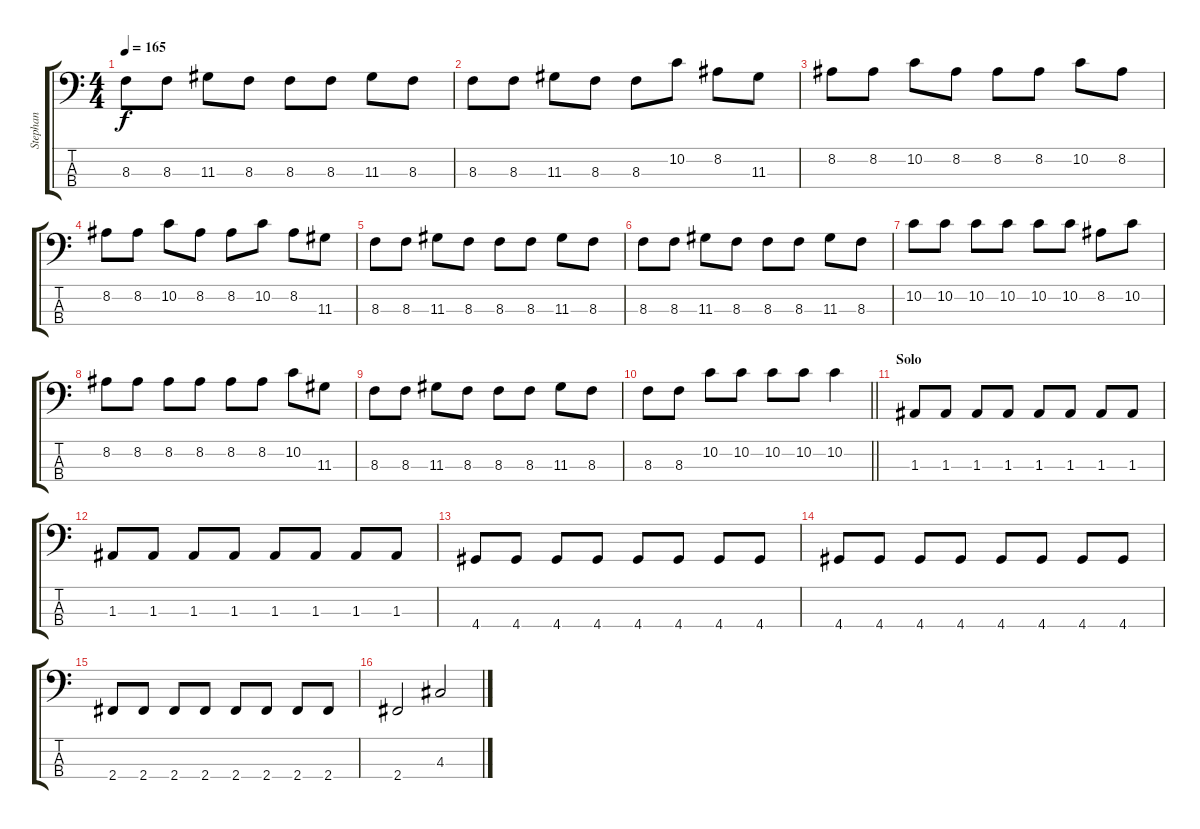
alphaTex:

\track ("Stephan" "Stephan") {instrument electricbassfinger}
\staff {score tabs}
\tuning (G2 D2 A1 E1) {hide}
\ts (4 4)
\tempo 165
\clef f4
\ks c
8.3.8{dy f} 8.3.8 11.3.8 8.3.8 8.3.8 8.3.8 11.3.8 8.3.8 |
8.3.8 8.3.8 11.3.8 8.3.8 8.3.8 10.2.8 8.2.8 11.3.8 |
8.2.8 8.2.8 10.2.8 8.2.8 8.2.8 8.2.8 10.2.8 8.2.8 |
8.2.8 8.2.8 10.2.8 8.2.8 8.2.8 10.2.8 8.2.8 11.3.8 |
8.3.8 8.3.8 11.3.8 8.3.8 8.3.8 8.3.8 11.3.8 8.3.8 |
8.3.8 8.3.8 11.3.8 8.3.8 8.3.8 8.3.8 11.3.8 8.3.8 |
10.2.8 10.2.8 10.2.8 10.2.8 10.2.8 10.2.8 8.2.8 10.2.8 |
8.2.8 8.2.8 8.2.8 8.2.8 8.2.8 8.2.8 10.2.8 11.3.8 |
8.3.8 8.3.8 11.3.8 8.3.8 8.3.8 8.3.8 11.3.8 8.3.8 |
\barLineRight lightlight
8.3.8 8.3.8 10.2.8 10.2.8 10.2.8 10.2.8 10.2.4 |
\section ("" "Solo")
1.3.8 1.3.8 1.3.8 1.3.8 1.3.8 1.3.8 1.3.8 1.3.8 |
1.3.8 1.3.8 1.3.8 1.3.8 1.3.8 1.3.8 1.3.8 1.3.8 |
4.4.8 4.4.8 4.4.8 4.4.8 4.4.8 4.4.8 4.4.8 4.4.8 |
4.4.8 4.4.8 4.4.8 4.4.8 4.4.8 4.4.8 4.4.8 4.4.8 |
2.4.8 2.4.8 2.4.8 2.4.8 2.4.8 2.4.8 2.4.8 2.4.8 |
2.4.2 4.3.2
